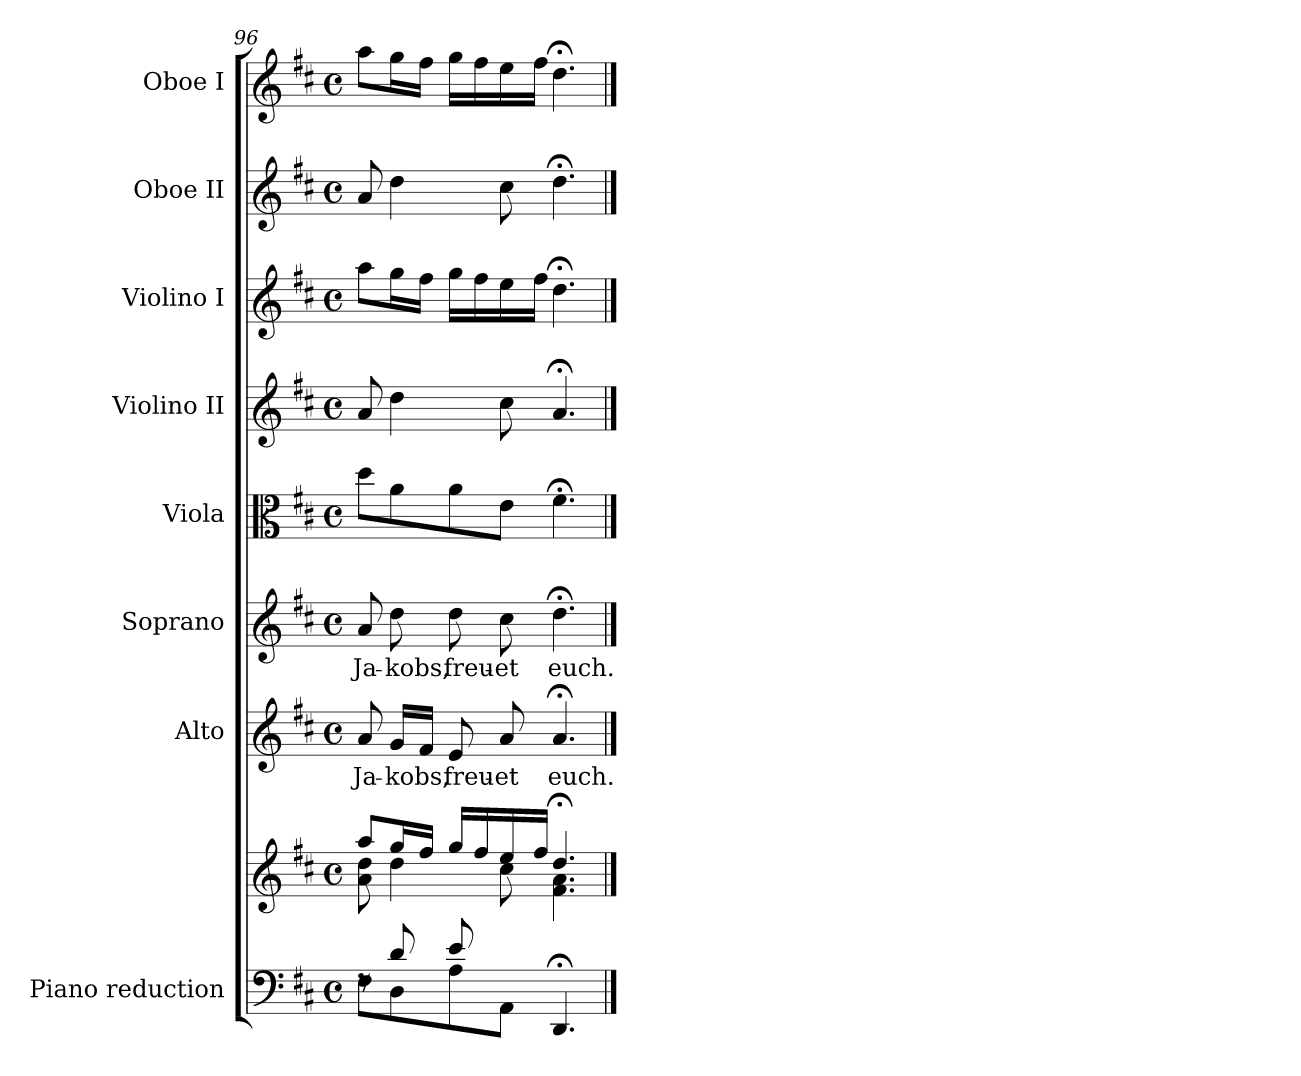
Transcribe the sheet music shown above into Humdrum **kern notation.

**kern	**kern	**kern	**text	**kern	**text	**kern	**kern	**kern	**kern	**kern
*part8	*part8	*part7	*part7	*part6	*part6	*part5	*part4	*part3	*part2	*part1
*staff9	*staff8	*staff7	*staff7	*staff6	*staff6	*staff5	*staff4	*staff3	*staff2	*staff1
*I"Piano reduction	*	*I"Alto	*	*I"Soprano	*	*I"Viola	*I"Violino II	*I"Violino I	*I"Oboe II	*I"Oboe I
*I'Pno	*	*	*	*	*	*I'Vla	*I'Vln	*I'Vln	*I'Ob	*I'Ob
!!LO:LB:g=z
*clefF4	*clefG2	*clefG2	*	*clefG2	*	*clefC3	*clefG2	*clefG2	*clefG2	*clefG2
*k[f#c#]	*k[f#c#]	*k[f#c#]	*	*k[f#c#]	*	*k[f#c#]	*k[f#c#]	*k[f#c#]	*k[f#c#]	*k[f#c#]
*M4/4	*M4/4	*M4/4	*	*M4/4	*	*M4/4	*M4/4	*M4/4	*M4/4	*M4/4
*met(c)	*met(c)	*met(c)	*	*met(c)	*	*met(c)	*met(c)	*met(c)	*met(c)	*met(c)
=96	=96	=96	=96	=96	=96	=96	=96	=96	=96	=96
*^	*^	*	*	*	*	*	*	*	*	*
*	*	*	*^	*	*	*	*	*	*	*	*	*
!	!	!	!	!	!	!LO:LY:b	!	!LO:LY:b	!	!	!	!	!
8rF	8F#\L	8aa/L	8a\ 8dd\	4.ryy	8a/	Ja-	8a/	Ja-	8dd\L	8a/	8aa\L	8a/	8aa\L
!	!	!	!	!	!	!LO:LY:b	!	!LO:LY:b	!	!	!	!	!
8d/L	8D\	16gg/L	4dd\	.	16g/LL	-kobs,	8dd\	-kobs,	8a\	4dd\	16gg\L	4dd\	16gg\L
.	.	16ff#/JJ	.	.	16f#/JJ	.	.	.	.	.	16ff#\JJ	.	16ff#\JJ
!	!	!	!	!	!	!LO:LY:b	!	!LO:LY:b	!	!	!	!	!
8e/	8A\	16gg/LL	.	.	8e/	freu-	8dd\	freu-	8a\	.	16gg\LL	.	16gg\LL
.	.	16ff#/	.	.	.	.	.	.	.	.	16ff#\	.	16ff#\
!	!	!	!	!	!	!LO:LY:b	!	!LO:LY:b	!	!	!	!	!
8ryy	8AA\J	16ee/	8cc#\	8a\J	8a/	-et	8cc#\	-et	8e\J	8cc#\	16ee\	8cc#\	16ee\
.	.	16ff#/JJ	.	.	.	.	.	.	.	.	16ff#\JJ	.	16ff#\JJ
!	!	!	!	!	!	!LO:LY:b	!	!LO:LY:b	!	!	!	!	!
4.DD;</	4.ryy	4.dd;</	4.f#\ 4.a\	4.ryy	4.a;</	euch.	4.dd;<\	euch.	4.f#;<\	4.a;</	4.dd;<\	4.dd;<\	4.dd;<\
*v	*v	*	*	*	*	*	*	*	*	*	*	*	*
*	*v	*v	*v	*	*	*	*	*	*	*	*	*
==	==	==	==	==	==	==	==	==	==	==
*-	*-	*-	*-	*-	*-	*-	*-	*-	*-	*-
